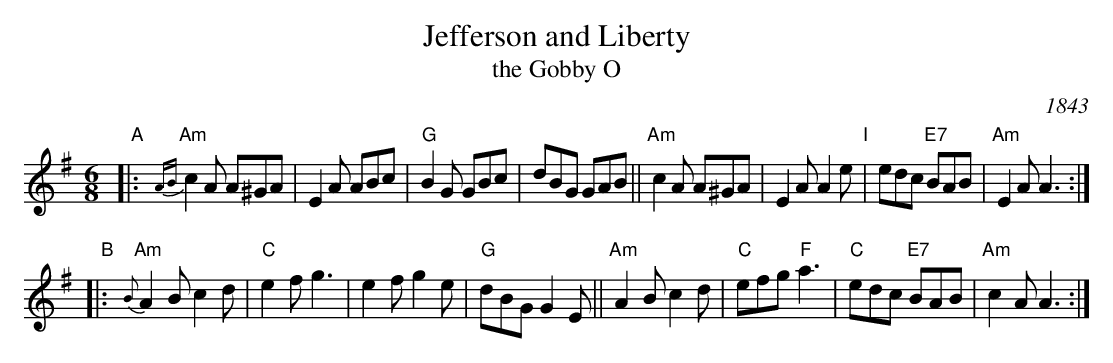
X:1
T: Jefferson and Liberty
T: the Gobby O
O: 1843
M: 6/8
L: 1/8
K: Ador
"A"|:\
"Am"{AB}c2A A^GA | E2A ABc | "G"B2G GBc | dBG GAB ||\
"Am"c2A A^GA | E2A A2e "I"| edc "E7"BAB | "Am"E2A A3 :|
"B"|:\
"Am"{B}A2B c2d | "C"e2f g3 | e2f g2e | "G"dBG G2E ||\
"Am"A2B c2d | "C"efg "F"a3 | "C"edc "E7"BAB | "Am"c2A A3 :|
